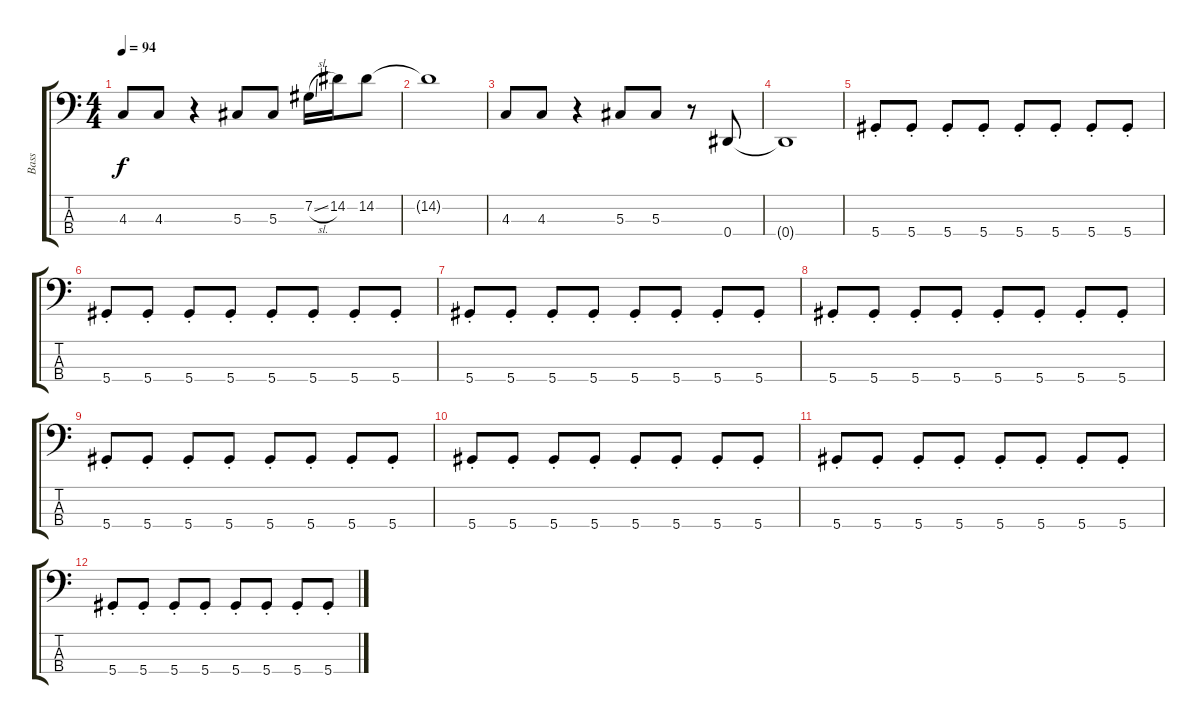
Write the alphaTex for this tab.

\track ("Bass" "Bass") {instrument electricbassfinger}
\staff {score tabs}
\tuning (Gb2 Db2 Ab1 Eb1) {hide}
\ts (4 4)
\tempo 94
\clef f4
\ks c
4.3.8{dy f} 4.3.8 r.4 5.3.8 5.3.8 7.2{sl}.16 14.2.16 14.2.8 |
14.2{t}.1 |
4.3.8 4.3.8 r.4 5.3.8 5.3.8 r.8 0.4.8 |
0.4{t}.1 |
5.4{st}.8 5.4{st}.8 5.4{st}.8 5.4{st}.8 5.4{st}.8 5.4{st}.8 5.4{st}.8 5.4{st}.8 |
5.4{st}.8 5.4{st}.8 5.4{st}.8 5.4{st}.8 5.4{st}.8 5.4{st}.8 5.4{st}.8 5.4{st}.8 |
5.4{st}.8 5.4{st}.8 5.4{st}.8 5.4{st}.8 5.4{st}.8 5.4{st}.8 5.4{st}.8 5.4{st}.8 |
5.4{st}.8 5.4{st}.8 5.4{st}.8 5.4{st}.8 5.4{st}.8 5.4{st}.8 5.4{st}.8 5.4{st}.8 |
5.4{st}.8 5.4{st}.8 5.4{st}.8 5.4{st}.8 5.4{st}.8 5.4{st}.8 5.4{st}.8 5.4{st}.8 |
5.4{st}.8 5.4{st}.8 5.4{st}.8 5.4{st}.8 5.4{st}.8 5.4{st}.8 5.4{st}.8 5.4{st}.8 |
5.4{st}.8 5.4{st}.8 5.4{st}.8 5.4{st}.8 5.4{st}.8 5.4{st}.8 5.4{st}.8 5.4{st}.8 |
5.4{st}.8 5.4{st}.8 5.4{st}.8 5.4{st}.8 5.4{st}.8 5.4{st}.8 5.4{st}.8 5.4{st}.8
